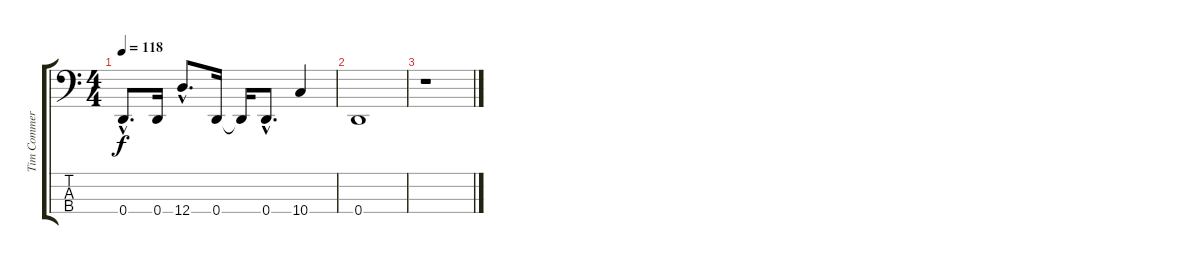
\track ("Tim Commerford - Bass" "Tim Commer") {instrument electricbasspick}
\staff {score tabs}
\tuning (G2 D2 A1 D1) {hide}
\ts (4 4)
\tempo 118
\clef f4
\ks c
0.4{hac}.8{d dy f} 0.4.16 12.4{hac}.8{d} 0.4.16 0.4{t}.16 0.4{hac}.8{d} 10.4.4 |
0.4.1 |
r.1
